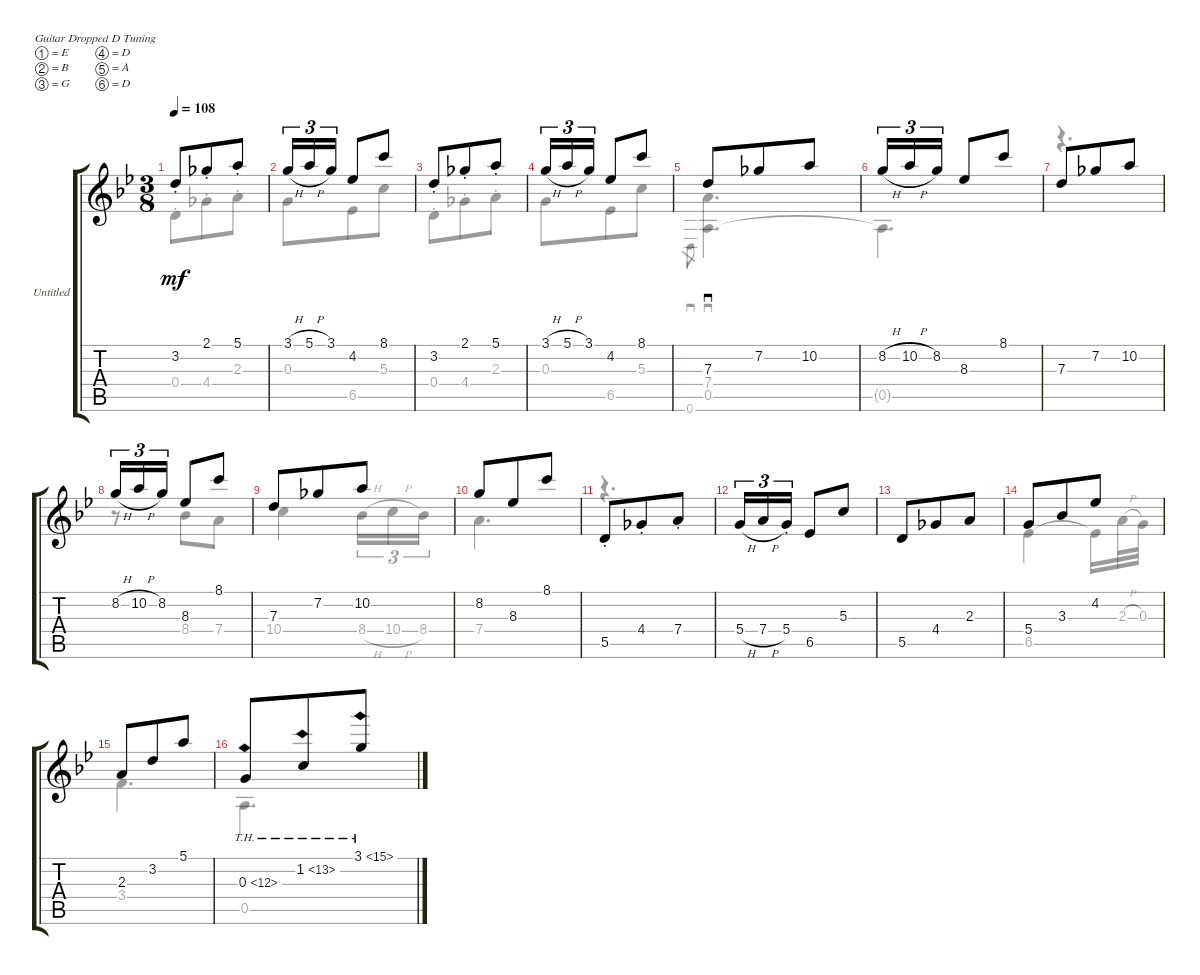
\bracketExtendMode groupsimilarinstruments
\firstSystemTrackNameOrientation horizontal
\otherSystemsTrackNameOrientation horizontal
\track ("Untitled" "Untitled") {instrument acousticguitarnylon}
\staff {score tabs}
\tuning (E4 B3 G3 D3 A2 D2)
\voice
\ts (3 8)
\tempo 108
\clef g2
\ks bb
3.2{st}.8{dy mf instrument acousticguitarnylon} 2.1{st}.8 5.1{st}.8 |
3.1{h}.16{tu (3 2)} 5.1{h}.16{tu (3 2)} 3.1.16{tu (3 2)} 4.2.8 8.1.8 |
3.2{st}.8 2.1{st}.8 5.1{st}.8 |
3.1{h}.16{tu (3 2)} 5.1{h}.16{tu (3 2)} 3.1.16{tu (3 2)} 4.2.8 8.1.8 |
7.3.8{sd} 7.2.8 10.2.8 |
8.2{h}.16{tu (3 2)} 10.2{h}.16{tu (3 2)} 8.2.16{tu (3 2)} 8.3.8 8.1.8 |
7.3.8 7.2.8 10.2.8 |
8.2{h}.16{tu (3 2)} 10.2{h}.16{tu (3 2)} 8.2.16{tu (3 2)} 8.3.8 8.1.8 |
7.3.8 7.2.8 10.2.8 |
8.2.8 8.3.8 8.1.8 |
5.5{st}.8 4.4{st}.8 7.4{st}.8 |
5.4{h}.16{tu (3 2)} 7.4{h}.16{tu (3 2)} 5.4{st}.16{tu (3 2)} 6.5.8 5.3.8 |
5.5.8 4.4.8 2.3.8 |
5.4.8 3.3.8 4.2.8 |
2.3.8 3.2.8 5.1.8 |
0.3{th 12}.8 1.2{th 12}.8 3.1{th 12}.8
\voice
\clef g2
\ottava regular
\simile none
\ks bb
0.4{st}.8{dy mf} 4.4{st}.8 2.3{st}.8 |
0.3.8 6.5.8 5.3.8 |
0.4{st}.8 4.4{st}.8 2.3{st}.8 |
0.3.8 6.5.8 5.3.8 |
0.6.8{sd gr} (7.4 0.5).4{d sd} |
0.5{t}.4{d} |
r.4{d} |
r.8 8.4.8 7.4.8 |
10.4.4 8.4{h}.16{tu (3 2)} 10.4{h}.16{tu (3 2)} 8.4.16{tu (3 2)} |
7.4.4{d} |
r.4{d} |
|
|
6.5.4 6.5{t}.16 2.3{h}.32 0.3.32 |
3.4.4{d} |
0.5.4{d}
